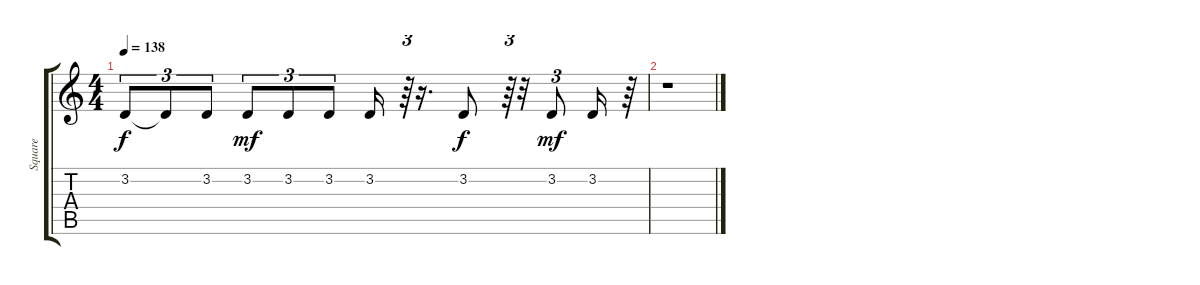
\track ("Square" "Square") {instrument lead1square}
\staff {score tabs}
\tuning (E4 B3 G3 D3 A2 E2) {hide}
\ts (4 4)
\tempo 138
\clef g2
\ks c
3.2.8{tu (3 2) dy f} 3.2{t}.8{tu (3 2)} 3.2.8{tu (3 2)} 3.2.8{tu (3 2) dy mf} 3.2.8{tu (3 2)} 3.2.8{tu (3 2)} 3.2.16 r.64{tu (3 2)} r.16{d} 3.2.8{dy f} r.64{tu (3 2)} r.32 3.2.8{tu (3 2) dy mf} 3.2.16 r.64 |
r.1
